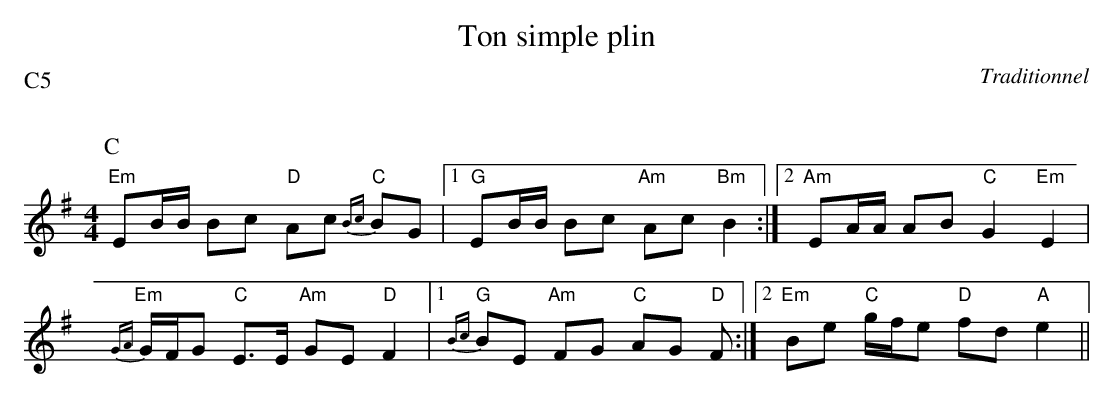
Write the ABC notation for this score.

X:1
T:Ton simple plin
C:Traditionnel
Q:C2=160
P:C5
M:4/4
K:Em
P:C
\large
"Em"EB/2B/2 sBsc "D"Ac "C"s{Bc}sBG |1 "G"EB/2B/2 sBsc "Am"Ac "Bm"B2 \
:|2 "Am"EA/2A/2 AB "C"G2 "Em"E2|
"Em"s{GA}sG/2F/2G "C"E>E "Am"GE "D"F2 |1 "G"s{Bc}sBE "Am"sFsG "C"AG "D"F \
:|2 "Em"Be "C"sg/2sf/2e "D"fd "A"e2 ||
